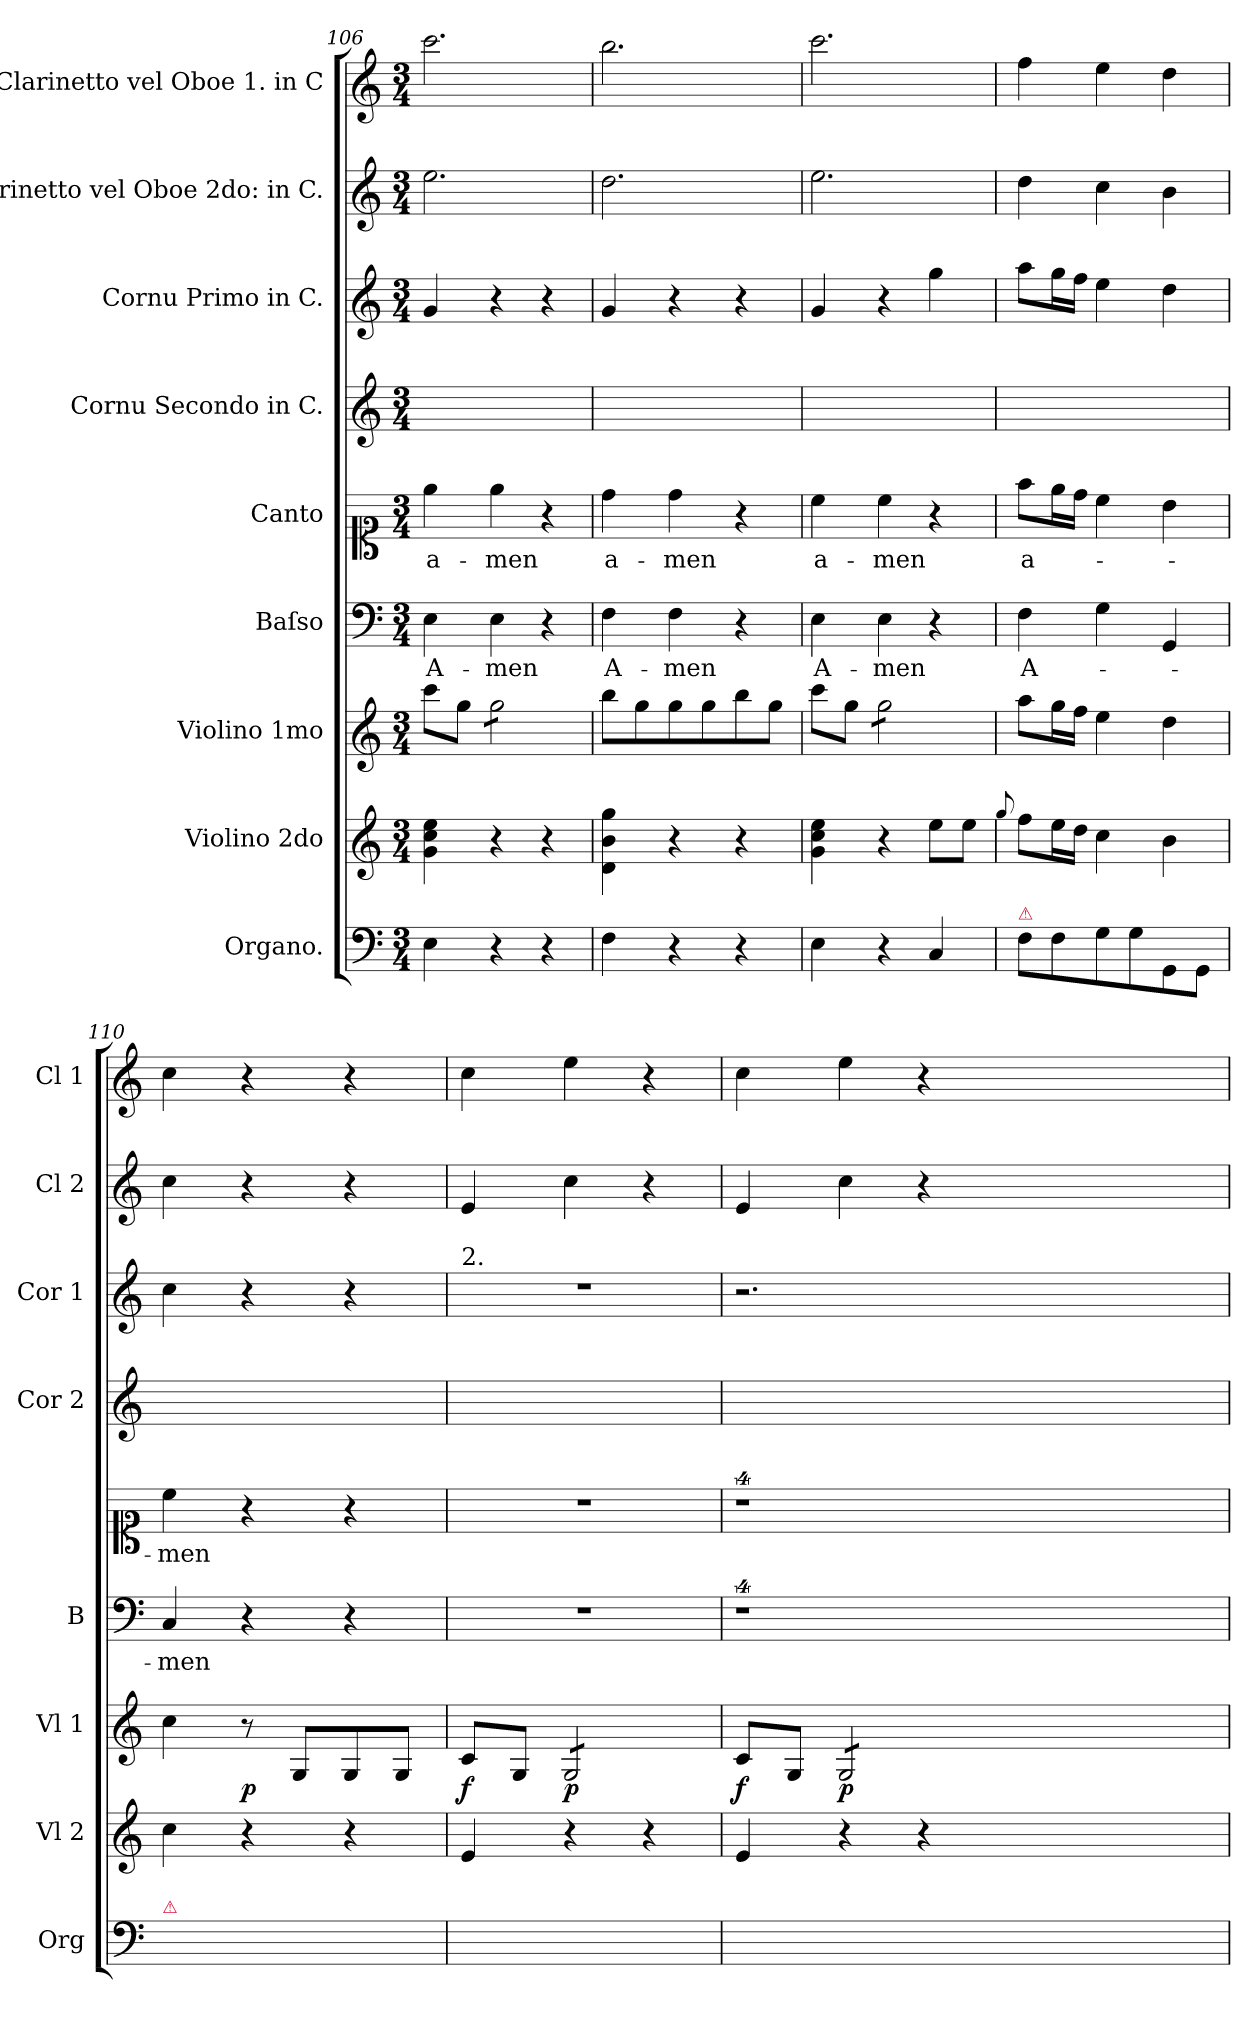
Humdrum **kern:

**kern	**kern	**kern	**dynam	**kern	**text	**kern	**text	**kern	**kern	**kern	**kern
*part9	*part8	*part7	*part7	*part6	*part6	*part5	*part5	*part4	*part3	*part2	*part1
*staff9	*staff8	*staff7	*staff7	*staff6	*staff6	*staff5	*staff5	*staff4	*staff3	*staff2	*staff1
*I"Organo.	*I"Violino 2do	*I"Violino 1mo	*	*I"Baſso	*	*I"Canto	*	*I"Cornu Secondo in C.	*I"Cornu Primo in C.	*I"Clarinetto vel Oboe 2do: in C.	*I"Clarinetto vel Oboe 1. in C
*I'Org	*I'Vl 2	*I'Vl 1	*	*I'B	*	*	*	*I'Cor 2	*I'Cor 1	*I'Cl 2	*I'Cl 1
*clefF4	*clefG2	*clefG2	*	*clefF4	*	*clefC1	*	*clefG2	*clefG2	*clefG2	*clefG2
*k[]	*k[]	*k[]	*	*k[]	*	*k[]	*	*k[]	*k[]	*k[]	*k[]
*M3/4	*M3/4	*M3/4	*	*M3/4	*	*M3/4	*	*M3/4	*M3/4	*M3/4	*M3/4
=106	=106	=106	=106	=106	=106	=106	=106	=106	=106	=106	=106
!	!	!	!	!	!	!	!LO:LY:i	!	!	!	!
4E\	4g\ 4cc\ 4ee\	8ccc\L	.	4E\	A-	4ee\	a-	2.ryy	4g/	2.ee\	2.ccc\
.	.	8gg\J	.	.	.	.	.	.	.	.	.
!	!	!	!	!	!	!	!LO:LY:i	!	!	!	!
*	*	*tremolo	*	*	*	*	*	*	*	*	*
4r	4r	8gg\L	.	4E\	-men	4ee\	-men	.	4r	.	.
.	.	8gg\	.	.	.	.	.	.	.	.	.
4r	4r	8gg\	.	4r	.	4r	.	.	4r	.	.
.	.	8gg\J	.	.	.	.	.	.	.	.	.
*	*	*Xtremolo	*	*	*	*	*	*	*	*	*
=107	=107	=107	=107	=107	=107	=107	=107	=107	=107	=107	=107
!	!	!	!	!	!LO:LY:i	!	!	!	!	!	!
4F\	4d\ 4b\ 4gg\	8bb\L	.	4F\	A-	4dd\	a-	2.ryy	4g/	2.dd\	2.bb\
.	.	8gg\	.	.	.	.	.	.	.	.	.
!	!	!	!	!	!LO:LY:i	!	!	!	!	!	!
4r	4r	8gg\	.	4F\	-men	4dd\	-men	.	4r	.	.
.	.	8gg\	.	.	.	.	.	.	.	.	.
4r	4r	8bb\	.	4r	.	4r	.	.	4r	.	.
.	.	8gg\J	.	.	.	.	.	.	.	.	.
=108	=108	=108	=108	=108	=108	=108	=108	=108	=108	=108	=108
!	!	!	!	!	!LO:LY:i	!	!LO:LY:i	!	!	!	!
4E\	4g\ 4cc\ 4ee\	8ccc\L	.	4E\	A-	4cc\	a-	2.ryy	4g/	2.ee\	2.ccc\
.	.	8gg\J	.	.	.	.	.	.	.	.	.
!	!	!	!	!	!LO:LY:i	!	!LO:LY:i	!	!	!	!
*	*	*tremolo	*	*	*	*	*	*	*	*	*
4r	4r	8gg\L	.	4E\	-men	4cc\	-men	.	4r	.	.
.	.	8gg\	.	.	.	.	.	.	.	.	.
4C/	8ee\L	8gg\	.	4r	.	4r	.	.	4gg\	.	.
.	8ee\J	8gg\J	.	.	.	.	.	.	.	.	.
*	*	*Xtremolo	*	*	*	*	*	*	*	*	*
=109	=109	=109	=109	=109	=109	=109	=109	=109	=109	=109	=109
.	8qqgg/	.	.	.	.	.	.	.	.	.	.
!LO:TX:a:color=crimson:t=⚠	!	!	!	!	!	!	!	!	!	!	!
8F\L	8ff\L	8aa\L	.	4F\	A-	8ff\L	a-	2.ryy	8aa\L	4dd\	4ff\
8F\	16ee\L	16gg\L	.	.	.	16ee\L	.	.	16gg\L	.	.
.	16dd\JJ	16ff\JJ	.	.	.	16dd\JJ	.	.	16ff\JJ	.	.
8G\	4cc\	4ee\	.	4G\	.	4cc\	.	.	4ee\	4cc\	4ee\
8G\	.	.	.	.	.	.	.	.	.	.	.
8GG/	4b\	4dd\	.	4GG/	.	4b\	.	.	4dd\	4b\	4dd\
8GG/J	.	.	.	.	.	.	.	.	.	.	.
=110	=110	=110	=110	=110	=110	=110	=110	=110	=110	=110	=110
!LO:TX:a:color=crimson:t=⚠	!	!	!	!	!	!	!	!	!	!	!
4C/yy	4cc\	4cc\	.	4C/	-men	4cc\	-men	2.ryy	4cc\	4cc\	4cc\
!	!	!	!LO:DY:b	!	!	!	!	!	!	!	!
4ryy	4r	8r	p	4r	.	4r	.	.	4r	4r	4r
.	.	8G/L	.	.	.	.	.	.	.	.	.
4ryy	4r	8G/	.	4r	.	4r	.	.	4r	4r	4r
.	.	8G/J	.	.	.	.	.	.	.	.	.
=111	=111	=111	=111	=111	=111	=111	=111	=111	=111	=111	=111
!	!	!	!	!	!	!	!	!	!LO:TX:a:t=2.	!	!
!	!	!	!LO:DY:b	!	!	!	!	!	!	!	!
4C/yy	4e/	8c/L	f	2.r	.	2.r	.	2.ryy	2.r	4e/	4cc\
.	.	8G/J	.	.	.	.	.	.	.	.	.
!	!	!	!LO:DY:b	!	!	!	!	!	!	!	!
*	*	*tremolo	*	*	*	*	*	*	*	*	*
4ryy	4r	8G/L	p	.	.	.	.	.	.	4cc\	4ee\
.	.	8G/	.	.	.	.	.	.	.	.	.
4ryy	4r	8G/	.	.	.	.	.	.	.	4r	4r
.	.	8G/J	.	.	.	.	.	.	.	.	.
*	*	*Xtremolo	*	*	*	*	*	*	*	*	*
=112	=112	=112	=112	=112	=112	=112	=112	=112	=112	=112	=112
!	!	!	!LO:DY:b	!	!	!	!	!	!	!	!
4C/yy	4e/	8c/L	f	4%9r	.	4%9r	.	2.ryy	2.r	4e/	4cc\
.	.	8G/J	.	.	.	.	.	.	.	.	.
!	!	!	!LO:DY:b	!	!	!	!	!	!	!	!
*	*	*tremolo	*	*	*	*	*	*	*	*	*
4ryy	4r	8G/L	p	.	.	.	.	.	.	4cc\	4ee\
.	.	8G/	.	.	.	.	.	.	.	.	.
4ryy	4r	8G/	.	.	.	.	.	.	.	4r	4r
.	.	8G/J	.	.	.	.	.	.	.	.	.
*	*	*Xtremolo	*	*	*	*	*	*	*	*	*
1.ryy	1.ryy	1.ryy	.	.	.	.	.	1.ryy	1.ryy	1.ryy	1.ryy
=	=	=	=	=	=	=	=	=	=	=	=
*-	*-	*-	*-	*-	*-	*-	*-	*-	*-	*-	*-
